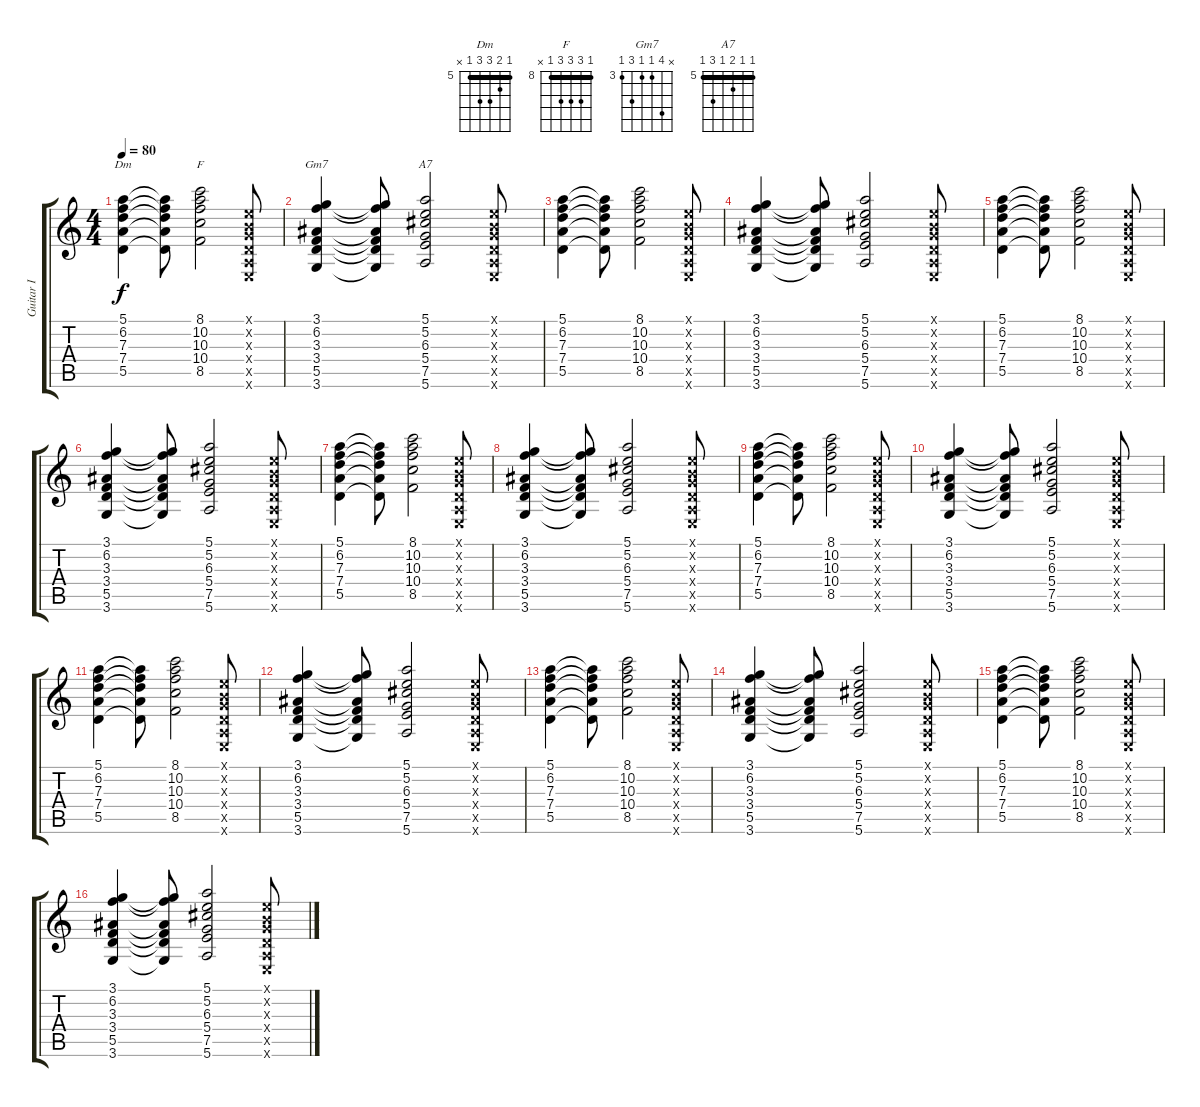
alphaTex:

\track ("Guitar I" "Guitar I") {instrument acousticguitarnylon}
\staff {score tabs}
\tuning (E4 B3 G3 D3 A2 E2) {hide}
\chord ("Dm" 5 6 7 7 5 x) {firstfret 5 barre 5}
\chord ("F" 8 10 10 10 8 x) {firstfret 8 barre 8}
\chord ("Gm7" x 6 3 3 5 3) {firstfret 3}
\chord ("A7" 5 5 6 5 7 5) {firstfret 5 barre 5}
\ts (4 4)
\tempo 80
\clef g2
\ks aminor
(5.1 6.2 7.3 7.4 5.5).4{ch "Dm" dy f} (5.1{t} 6.2{t} 7.3{t} 7.4{t} 5.5{t}).8 (8.1 10.2 10.3 10.4 8.5).2{ch "F"} (0.1{x} 0.2{x} 0.3{x} 0.4{x} 0.5{x} 0.6{x}).8 |
(3.1 6.2 3.3 3.4 5.5 3.6).4{ch "Gm7"} (3.1{t} 6.2{t} 3.3{t} 3.4{t} 5.5{t} 3.6{t}).8 (5.1 5.2 6.3 5.4 7.5 5.6).2{ch "A7"} (0.1{x} 0.2{x} 0.3{x} 0.4{x} 0.5{x} 0.6{x}).8 |
(5.1 6.2 7.3 7.4 5.5).4 (5.1{t} 6.2{t} 7.3{t} 7.4{t} 5.5{t}).8 (8.1 10.2 10.3 10.4 8.5).2 (0.1{x} 0.2{x} 0.3{x} 0.4{x} 0.5{x} 0.6{x}).8 |
(3.1 6.2 3.3 3.4 5.5 3.6).4 (3.1{t} 6.2{t} 3.3{t} 3.4{t} 5.5{t} 3.6{t}).8 (5.1 5.2 6.3 5.4 7.5 5.6).2 (0.1{x} 0.2{x} 0.3{x} 0.4{x} 0.5{x} 0.6{x}).8 |
(5.1 6.2 7.3 7.4 5.5).4 (5.1{t} 6.2{t} 7.3{t} 7.4{t} 5.5{t}).8 (8.1 10.2 10.3 10.4 8.5).2 (0.1{x} 0.2{x} 0.3{x} 0.4{x} 0.5{x} 0.6{x}).8 |
(3.1 6.2 3.3 3.4 5.5 3.6).4 (3.1{t} 6.2{t} 3.3{t} 3.4{t} 5.5{t} 3.6{t}).8 (5.1 5.2 6.3 5.4 7.5 5.6).2 (0.1{x} 0.2{x} 0.3{x} 0.4{x} 0.5{x} 0.6{x}).8 |
(5.1 6.2 7.3 7.4 5.5).4 (5.1{t} 6.2{t} 7.3{t} 7.4{t} 5.5{t}).8 (8.1 10.2 10.3 10.4 8.5).2 (0.1{x} 0.2{x} 0.3{x} 0.4{x} 0.5{x} 0.6{x}).8 |
(3.1 6.2 3.3 3.4 5.5 3.6).4 (3.1{t} 6.2{t} 3.3{t} 3.4{t} 5.5{t} 3.6{t}).8 (5.1 5.2 6.3 5.4 7.5 5.6).2 (0.1{x} 0.2{x} 0.3{x} 0.4{x} 0.5{x} 0.6{x}).8 |
(5.1 6.2 7.3 7.4 5.5).4 (5.1{t} 6.2{t} 7.3{t} 7.4{t} 5.5{t}).8 (8.1 10.2 10.3 10.4 8.5).2 (0.1{x} 0.2{x} 0.3{x} 0.4{x} 0.5{x} 0.6{x}).8 |
(3.1 6.2 3.3 3.4 5.5 3.6).4 (3.1{t} 6.2{t} 3.3{t} 3.4{t} 5.5{t} 3.6{t}).8 (5.1 5.2 6.3 5.4 7.5 5.6).2 (0.1{x} 0.2{x} 0.3{x} 0.4{x} 0.5{x} 0.6{x}).8 |
(5.1 6.2 7.3 7.4 5.5).4 (5.1{t} 6.2{t} 7.3{t} 7.4{t} 5.5{t}).8 (8.1 10.2 10.3 10.4 8.5).2 (0.1{x} 0.2{x} 0.3{x} 0.4{x} 0.5{x} 0.6{x}).8 |
(3.1 6.2 3.3 3.4 5.5 3.6).4 (3.1{t} 6.2{t} 3.3{t} 3.4{t} 5.5{t} 3.6{t}).8 (5.1 5.2 6.3 5.4 7.5 5.6).2 (0.1{x} 0.2{x} 0.3{x} 0.4{x} 0.5{x} 0.6{x}).8 |
(5.1 6.2 7.3 7.4 5.5).4 (5.1{t} 6.2{t} 7.3{t} 7.4{t} 5.5{t}).8 (8.1 10.2 10.3 10.4 8.5).2 (0.1{x} 0.2{x} 0.3{x} 0.4{x} 0.5{x} 0.6{x}).8 |
(3.1 6.2 3.3 3.4 5.5 3.6).4 (3.1{t} 6.2{t} 3.3{t} 3.4{t} 5.5{t} 3.6{t}).8 (5.1 5.2 6.3 5.4 7.5 5.6).2 (0.1{x} 0.2{x} 0.3{x} 0.4{x} 0.5{x} 0.6{x}).8 |
(5.1 6.2 7.3 7.4 5.5).4 (5.1{t} 6.2{t} 7.3{t} 7.4{t} 5.5{t}).8 (8.1 10.2 10.3 10.4 8.5).2 (0.1{x} 0.2{x} 0.3{x} 0.4{x} 0.5{x} 0.6{x}).8 |
(3.1 6.2 3.3 3.4 5.5 3.6).4 (3.1{t} 6.2{t} 3.3{t} 3.4{t} 5.5{t} 3.6{t}).8 (5.1 5.2 6.3 5.4 7.5 5.6).2 (0.1{x} 0.2{x} 0.3{x} 0.4{x} 0.5{x} 0.6{x}).8
